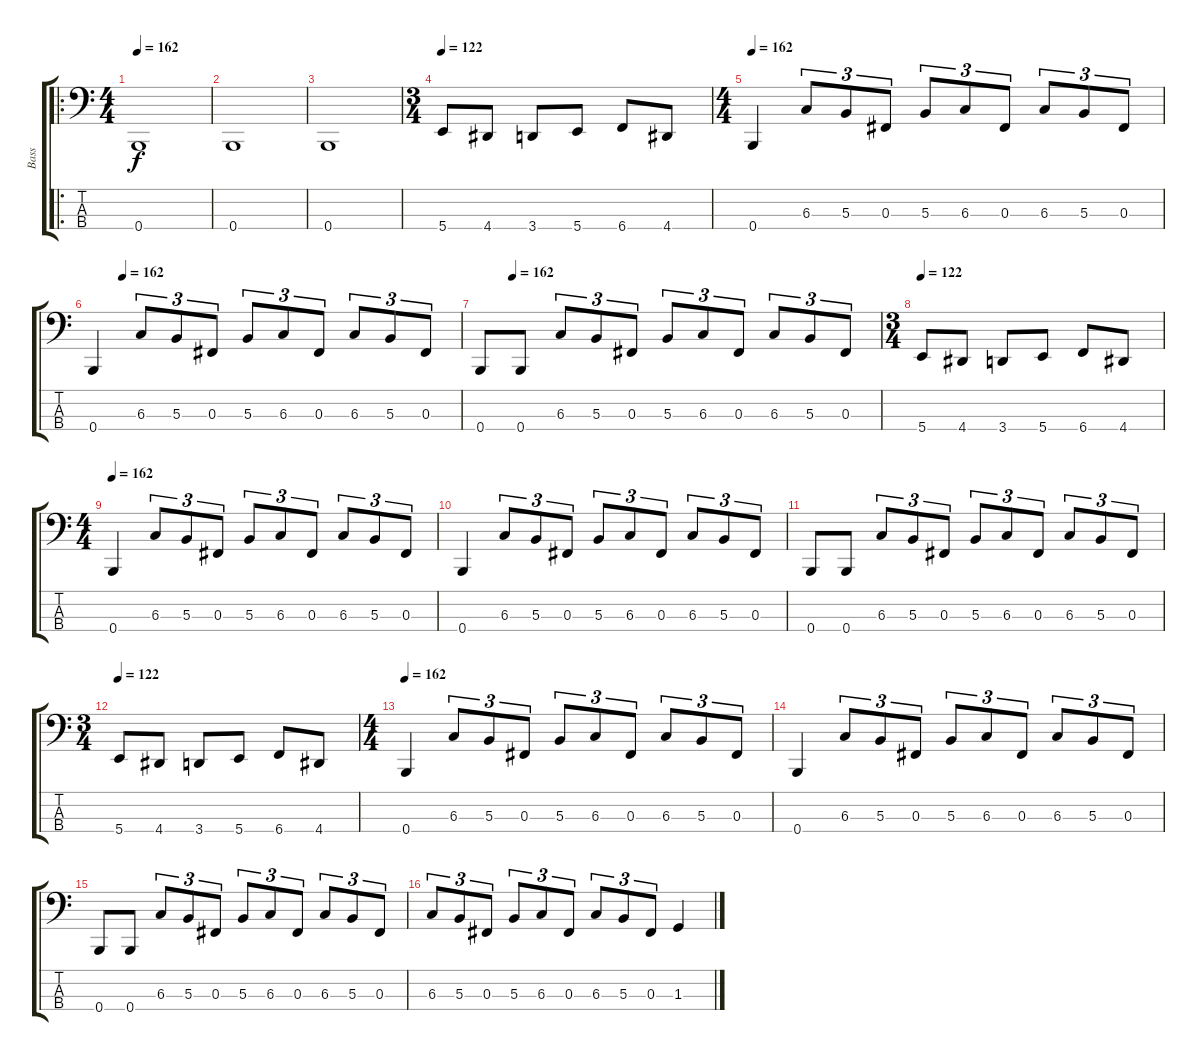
\track ("Bass" "Bass") {instrument electricbassfinger}
\staff {score tabs}
\tuning (E2 B1 Gb1 B0) {hide}
\ro
\ts (4 4)
\tempo 162
\clef f4
\ks c
0.4.1{dy f instrument electricbassfinger} |
0.4.1 |
0.4.1 |
\ts (3 4)
\tempo 122
5.4.8 4.4.8 3.4.8 5.4.8 6.4.8 4.4.8 |
\ts (4 4)
\tempo 162
0.4.4 6.3.8{tu (3 2)} 5.3.8{tu (3 2)} 0.3.8{tu (3 2)} 5.3.8{tu (3 2)} 6.3.8{tu (3 2)} 0.3.8{tu (3 2)} 6.3.8{tu (3 2)} 5.3.8{tu (3 2)} 0.3.8{tu (3 2)} |
\tempo (162 0.08333333333333333)
0.4.4 6.3.8{tu (3 2)} 5.3.8{tu (3 2)} 0.3.8{tu (3 2)} 5.3.8{tu (3 2)} 6.3.8{tu (3 2)} 0.3.8{tu (3 2)} 6.3.8{tu (3 2)} 5.3.8{tu (3 2)} 0.3.8{tu (3 2)} |
\tempo (162 0.08333333333333333)
0.4.8 0.4.8 6.3.8{tu (3 2)} 5.3.8{tu (3 2)} 0.3.8{tu (3 2)} 5.3.8{tu (3 2)} 6.3.8{tu (3 2)} 0.3.8{tu (3 2)} 6.3.8{tu (3 2)} 5.3.8{tu (3 2)} 0.3.8{tu (3 2)} |
\ts (3 4)
\tempo 122
5.4.8 4.4.8 3.4.8 5.4.8 6.4.8 4.4.8 |
\ts (4 4)
\tempo 162
0.4.4 6.3.8{tu (3 2)} 5.3.8{tu (3 2)} 0.3.8{tu (3 2)} 5.3.8{tu (3 2)} 6.3.8{tu (3 2)} 0.3.8{tu (3 2)} 6.3.8{tu (3 2)} 5.3.8{tu (3 2)} 0.3.8{tu (3 2)} |
0.4.4 6.3.8{tu (3 2)} 5.3.8{tu (3 2)} 0.3.8{tu (3 2)} 5.3.8{tu (3 2)} 6.3.8{tu (3 2)} 0.3.8{tu (3 2)} 6.3.8{tu (3 2)} 5.3.8{tu (3 2)} 0.3.8{tu (3 2)} |
0.4.8 0.4.8 6.3.8{tu (3 2)} 5.3.8{tu (3 2)} 0.3.8{tu (3 2)} 5.3.8{tu (3 2)} 6.3.8{tu (3 2)} 0.3.8{tu (3 2)} 6.3.8{tu (3 2)} 5.3.8{tu (3 2)} 0.3.8{tu (3 2)} |
\ts (3 4)
\tempo 122
5.4.8 4.4.8 3.4.8 5.4.8 6.4.8 4.4.8 |
\ts (4 4)
\tempo 162
0.4.4 6.3.8{tu (3 2)} 5.3.8{tu (3 2)} 0.3.8{tu (3 2)} 5.3.8{tu (3 2)} 6.3.8{tu (3 2)} 0.3.8{tu (3 2)} 6.3.8{tu (3 2)} 5.3.8{tu (3 2)} 0.3.8{tu (3 2)} |
0.4.4 6.3.8{tu (3 2)} 5.3.8{tu (3 2)} 0.3.8{tu (3 2)} 5.3.8{tu (3 2)} 6.3.8{tu (3 2)} 0.3.8{tu (3 2)} 6.3.8{tu (3 2)} 5.3.8{tu (3 2)} 0.3.8{tu (3 2)} |
0.4.8 0.4.8 6.3.8{tu (3 2)} 5.3.8{tu (3 2)} 0.3.8{tu (3 2)} 5.3.8{tu (3 2)} 6.3.8{tu (3 2)} 0.3.8{tu (3 2)} 6.3.8{tu (3 2)} 5.3.8{tu (3 2)} 0.3.8{tu (3 2)} |
6.3.8{tu (3 2)} 5.3.8{tu (3 2)} 0.3.8{tu (3 2)} 5.3.8{tu (3 2)} 6.3.8{tu (3 2)} 0.3.8{tu (3 2)} 6.3.8{tu (3 2)} 5.3.8{tu (3 2)} 0.3.8{tu (3 2)} 1.3.4
